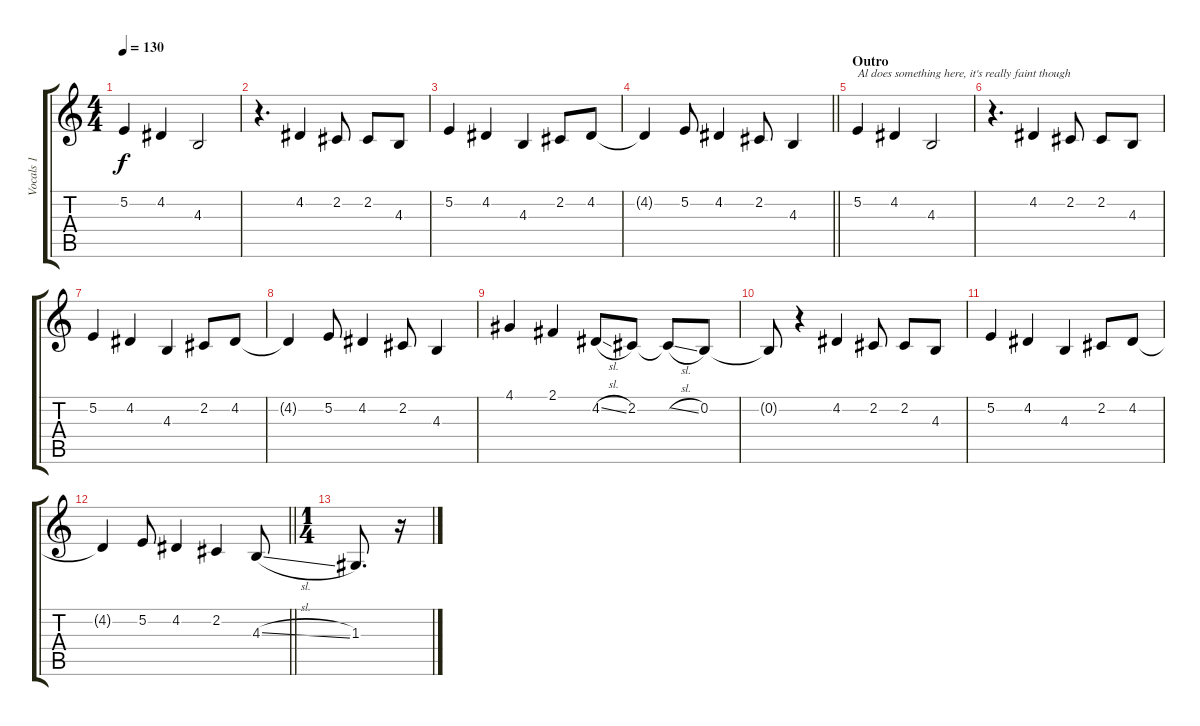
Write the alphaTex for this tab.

\track ("Vocals 1" "Vocals 1") {instrument clarinet}
\staff {score tabs}
\tuning (E4 B3 G3 D3 A2 D2) {hide}
\ts (4 4)
\tempo 130
\clef g2
\ks c
5.2.4{dy f} 4.2.4 4.3.2 |
r.4{d} 4.2.4 2.2.8 2.2.8 4.3.8 |
5.2.4 4.2.4 4.3.4 2.2.8 4.2.8 |
\barLineRight lightlight
4.2{t}.4 5.2.8 4.2.4 2.2.8 4.3.4 |
\section ("" "Outro")
5.2.4{txt "Al does something here, it's really faint though"} 4.2.4 4.3.2 |
r.4{d} 4.2.4 2.2.8 2.2.8 4.3.8 |
5.2.4 4.2.4 4.3.4 2.2.8 4.2.8 |
4.2{t}.4 5.2.8 4.2.4 2.2.8 4.3.4 |
4.1.4 2.1.4 4.2{sl}.8 2.2.8 2.2{sl t}.8 0.2.8 |
0.2{t}.8 r.4 4.2.4 2.2.8 2.2.8 4.3.8 |
5.2.4 4.2.4 4.3.4 2.2.8 4.2.8 |
\barLineRight lightlight
4.2{t}.4 5.2.8 4.2.4 2.2.4 4.3{sl}.8 |
\ts (1 4)
1.3.8{d} r.16
